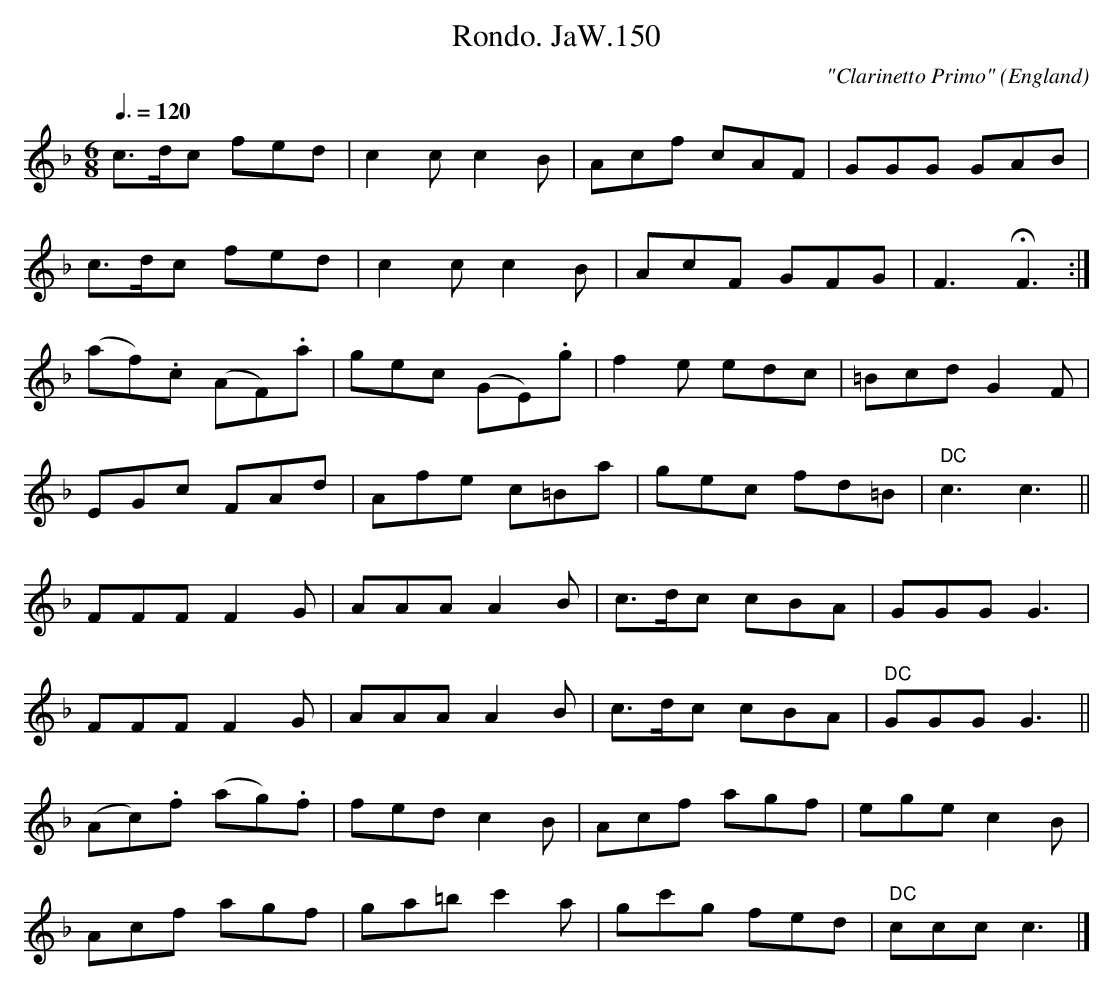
X:1
T:Rondo. JaW.150
C:"Clarinetto Primo"
L:1/8
M:6/8
O:England
Q:3/8=120
K:F
c>dc fed|c2c c2B|Acf cAF|GGG GAB|!
c>dc fed|c2c c2B|AcF GFG|F3HF3:|!
(af).c (AF).a|gec (GE).g|f2e edc|=Bcd G2F|!
EGc FAd|Afe c=Ba|gec fd=B|" DC"c3 c3||!
FFF F2G|AAA A2B|c>dc cBA|GGG G3|!
FFF F2G|AAA A2B|c>dc cBA|" DC"GGG G3||!
(Ac).f (ag).f|fed c2B|Acf agf|ege c2B|!
Acf agf|ga=b c'2a|gc'g fed|" DC"ccc c3|]
